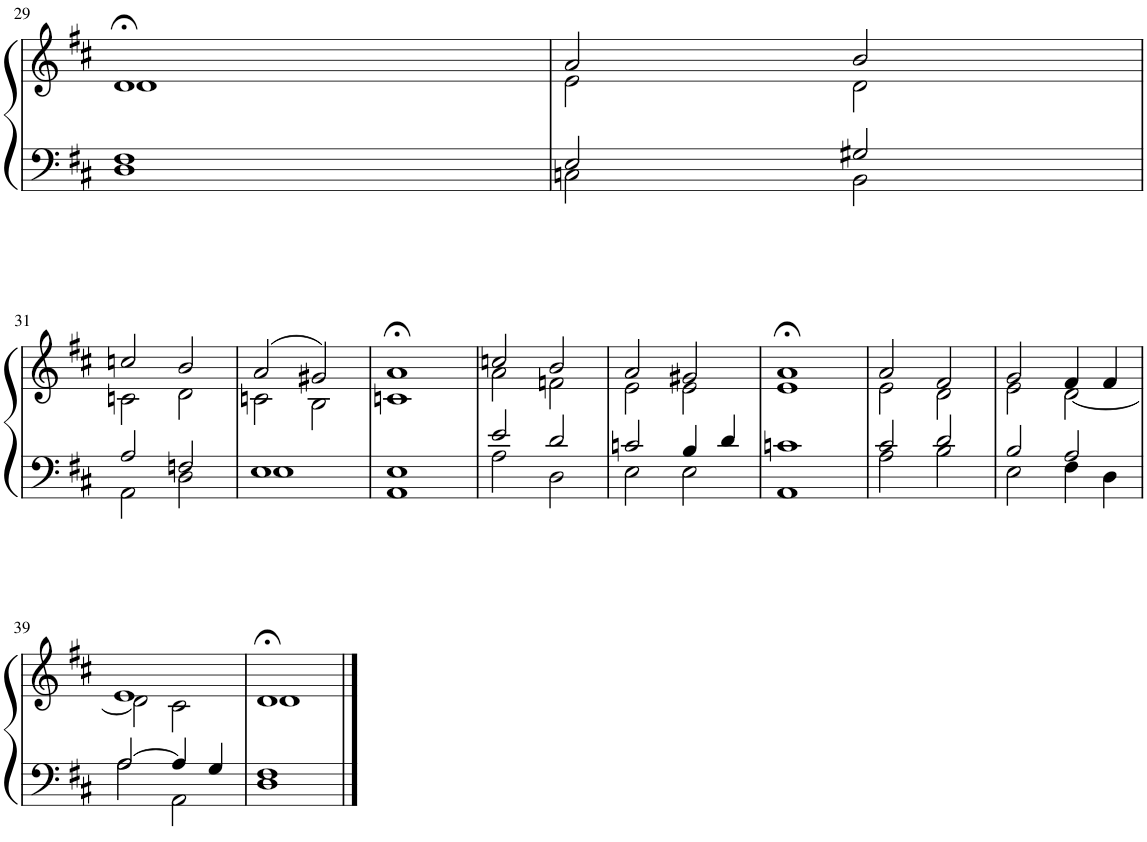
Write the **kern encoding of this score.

**kern	**kern
*part1	*part1
*staff2	*staff1
*I"Piano	*
*I'Pno.	*
!!LO:PB:g=z
*clefF4	*clefG2
*k[f#c#]	*k[f#c#]
*M4/4	*M4/4
*met(c)	*met(c)
=29	=29
*^	*^
1F#	1D	1d;<	1d
=30	=30	=30	=30
2E/	2Cn\	2a/	2e\
2G#X/	2BB\	2b/	2d\
!!LO:LB:g=z	!!
=31	=31	=31	=31
2A/	2AA\	2ccn/	2cn\
2Fn/	2D\	2b/	2d\
=32	=32	=32	=32
1E	1E	(2a/	2cn\
.	.	2g#X/)	2B\
=33	=33	=33	=33
1E	1AA	1a;<	1cn
=34	=34	=34	=34
2e/	2A\	2ccn/	2a\
2d/	2D\	2b/	2fn\
=35	=35	=35	=35
2cn/	2E\	2a/	2e\
4B/	2E\	2g#X/	2e\
4d/	.	.	.
=36	=36	=36	=36
1cn	1AA	1a;<	1e
=37	=37	=37	=37
2c#/	2A\	2a/	2e\
2d/	2B\	2f#/	2d\
=38	=38	=38	=38
2B/	2E\	2g/	2e\
2A/	4F#\	4f#/	[2d\
.	4D\	4f#/	.
!!LO:LB:g=z	!!
=39	=39	=39	=39
[2A/	2A\	1e	2d\]
4A/]	2AA\	.	2c#\
4G/	.	.	.
=40	=40	=40	=40
1F#	1D	1d;<	1d
*v	*v	*	*
*	*v	*v
==	==
*-	*-
